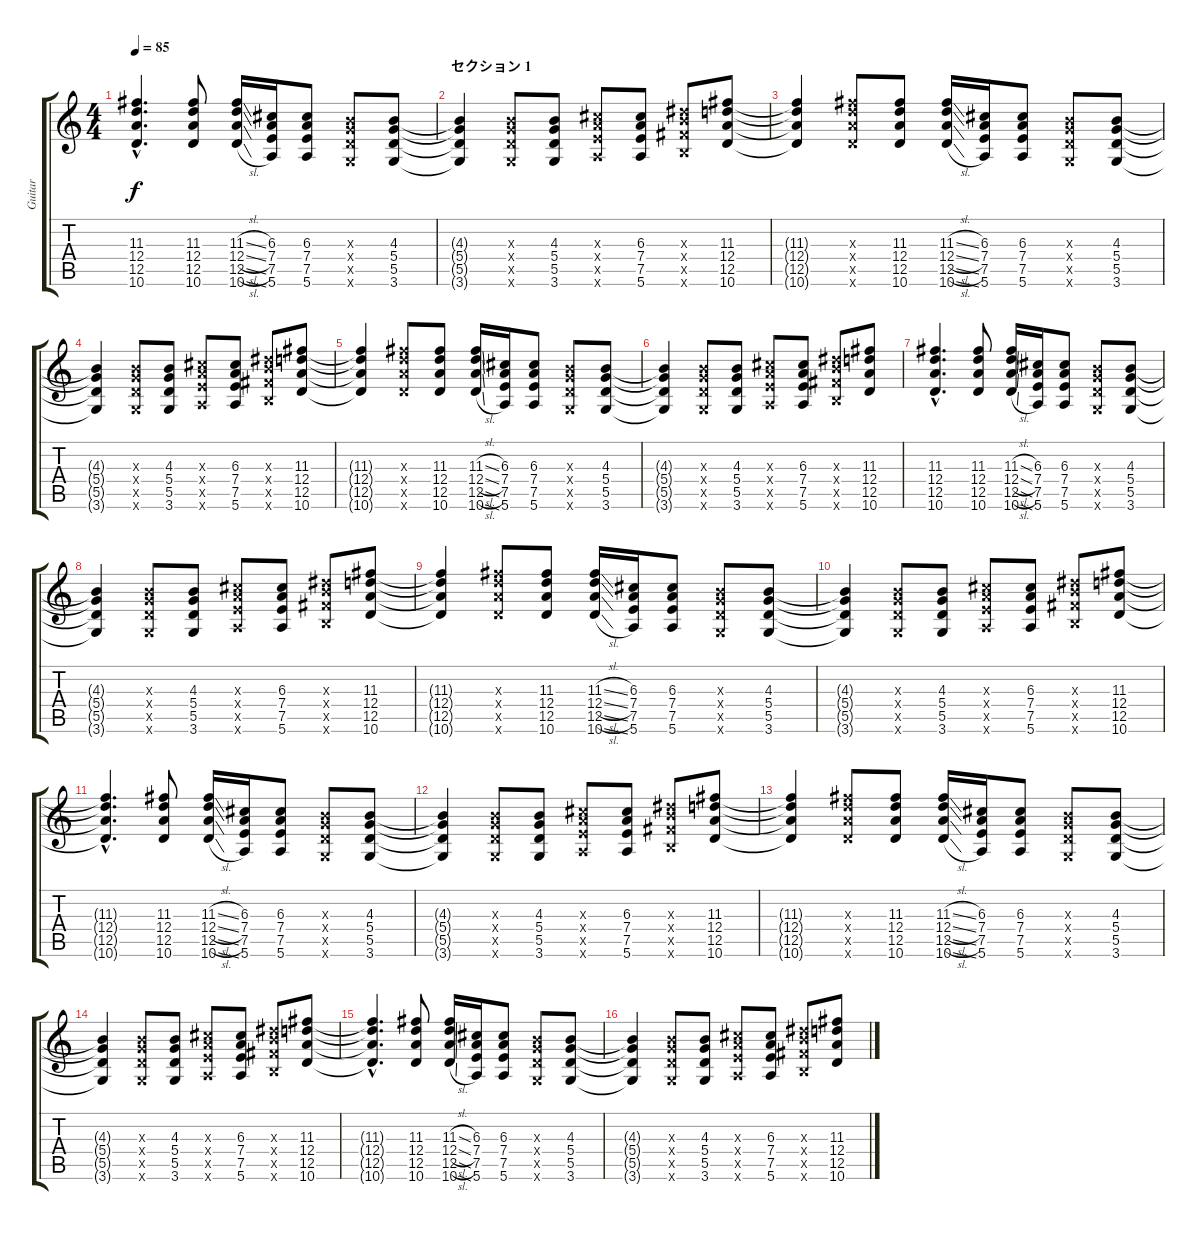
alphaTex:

\track ("Guitar" "Guitar") {instrument electricguitarjazz}
\staff {score tabs}
\tuning (E4 B3 G3 D3 A2 E2) {hide}
\ts (4 4)
\tempo 85
\clef g2
\ks c
(11.3{hac} 12.4{hac} 12.5{hac} 10.6{hac}).4{d dy f instrument electricguitarjazz} (11.3 12.4 12.5 10.6).8 (11.3{sl} 12.4{sl} 12.5{sl} 10.6{sl}).16 (6.3 7.4 7.5 5.6).16 (6.3 7.4 7.5 5.6).8 (4.3{x} 5.4{x} 5.5{x} 3.6{x}).8 (4.3 5.4 5.5 3.6).8 |
\section ("" "セクション 1")
(4.3{t} 5.4{t} 5.5{t} 3.6{t}).4 (4.3{x} 5.4{x} 5.5{x} 3.6{x}).8 (4.3 5.4 5.5 3.6).8 (6.3{x} 7.4{x} 7.5{x} 5.6{x}).8 (6.3 7.4 7.5 5.6).8 (8.3{x} 9.4{x} 9.5{x} 7.6{x}).8 (11.3 12.4 12.5 10.6).8 |
(11.3{t} 12.4{t} 12.5{t} 10.6{t}).4 (11.3{x} 12.4{x} 12.5{x} 10.6{x}).8 (11.3 12.4 12.5 10.6).8 (11.3{sl} 12.4{sl} 12.5{sl} 10.6{sl}).16 (6.3 7.4 7.5 5.6).16 (6.3 7.4 7.5 5.6).8 (4.3{x} 5.4{x} 5.5{x} 3.6{x}).8 (4.3 5.4 5.5 3.6).8 |
(4.3{t} 5.4{t} 5.5{t} 3.6{t}).4 (4.3{x} 5.4{x} 5.5{x} 3.6{x}).8 (4.3 5.4 5.5 3.6).8 (6.3{x} 7.4{x} 7.5{x} 5.6{x}).8 (6.3 7.4 7.5 5.6).8 (8.3{x} 9.4{x} 9.5{x} 7.6{x}).8 (11.3 12.4 12.5 10.6).8 |
(11.3{t} 12.4{t} 12.5{t} 10.6{t}).4 (11.3{x} 12.4{x} 12.5{x} 10.6{x}).8 (11.3 12.4 12.5 10.6).8 (11.3{sl} 12.4{sl} 12.5{sl} 10.6{sl}).16 (6.3 7.4 7.5 5.6).16 (6.3 7.4 7.5 5.6).8 (4.3{x} 5.4{x} 5.5{x} 3.6{x}).8 (4.3 5.4 5.5 3.6).8 |
(4.3{t} 5.4{t} 5.5{t} 3.6{t}).4 (4.3{x} 5.4{x} 5.5{x} 3.6{x}).8 (4.3 5.4 5.5 3.6).8 (6.3{x} 7.4{x} 7.5{x} 5.6{x}).8 (6.3 7.4 7.5 5.6).8 (8.3{x} 9.4{x} 9.5{x} 7.6{x}).8 (11.3 12.4 12.5 10.6).8 |
(11.3{hac} 12.4{hac} 12.5{hac} 10.6{hac}).4{d} (11.3 12.4 12.5 10.6).8 (11.3{sl} 12.4{sl} 12.5{sl} 10.6{sl}).16 (6.3 7.4 7.5 5.6).16 (6.3 7.4 7.5 5.6).8 (4.3{x} 5.4{x} 5.5{x} 3.6{x}).8 (4.3 5.4 5.5 3.6).8 |
(4.3{t} 5.4{t} 5.5{t} 3.6{t}).4 (4.3{x} 5.4{x} 5.5{x} 3.6{x}).8 (4.3 5.4 5.5 3.6).8 (6.3{x} 7.4{x} 7.5{x} 5.6{x}).8 (6.3 7.4 7.5 5.6).8 (8.3{x} 9.4{x} 9.5{x} 7.6{x}).8 (11.3 12.4 12.5 10.6).8 |
(11.3{t} 12.4{t} 12.5{t} 10.6{t}).4 (11.3{x} 12.4{x} 12.5{x} 10.6{x}).8 (11.3 12.4 12.5 10.6).8 (11.3{sl} 12.4{sl} 12.5{sl} 10.6{sl}).16 (6.3 7.4 7.5 5.6).16 (6.3 7.4 7.5 5.6).8 (4.3{x} 5.4{x} 5.5{x} 3.6{x}).8 (4.3 5.4 5.5 3.6).8 |
(4.3{t} 5.4{t} 5.5{t} 3.6{t}).4 (4.3{x} 5.4{x} 5.5{x} 3.6{x}).8 (4.3 5.4 5.5 3.6).8 (6.3{x} 7.4{x} 7.5{x} 5.6{x}).8 (6.3 7.4 7.5 5.6).8 (8.3{x} 9.4{x} 9.5{x} 7.6{x}).8 (11.3 12.4 12.5 10.6).8 |
(11.3{hac t} 12.4{hac t} 12.5{hac t} 10.6{hac t}).4{d} (11.3 12.4 12.5 10.6).8 (11.3{sl} 12.4{sl} 12.5{sl} 10.6{sl}).16 (6.3 7.4 7.5 5.6).16 (6.3 7.4 7.5 5.6).8 (4.3{x} 5.4{x} 5.5{x} 3.6{x}).8 (4.3 5.4 5.5 3.6).8 |
(4.3{t} 5.4{t} 5.5{t} 3.6{t}).4 (4.3{x} 5.4{x} 5.5{x} 3.6{x}).8 (4.3 5.4 5.5 3.6).8 (6.3{x} 7.4{x} 7.5{x} 5.6{x}).8 (6.3 7.4 7.5 5.6).8 (8.3{x} 9.4{x} 9.5{x} 7.6{x}).8 (11.3 12.4 12.5 10.6).8 |
(11.3{t} 12.4{t} 12.5{t} 10.6{t}).4 (11.3{x} 12.4{x} 12.5{x} 10.6{x}).8 (11.3 12.4 12.5 10.6).8 (11.3{sl} 12.4{sl} 12.5{sl} 10.6{sl}).16 (6.3 7.4 7.5 5.6).16 (6.3 7.4 7.5 5.6).8 (4.3{x} 5.4{x} 5.5{x} 3.6{x}).8 (4.3 5.4 5.5 3.6).8 |
(4.3{t} 5.4{t} 5.5{t} 3.6{t}).4 (4.3{x} 5.4{x} 5.5{x} 3.6{x}).8 (4.3 5.4 5.5 3.6).8 (6.3{x} 7.4{x} 7.5{x} 5.6{x}).8 (6.3 7.4 7.5 5.6).8 (8.3{x} 9.4{x} 9.5{x} 7.6{x}).8 (11.3 12.4 12.5 10.6).8 |
(11.3{hac t} 12.4{hac t} 12.5{hac t} 10.6{hac t}).4{d} (11.3 12.4 12.5 10.6).8 (11.3{sl} 12.4{sl} 12.5{sl} 10.6{sl}).16 (6.3 7.4 7.5 5.6).16 (6.3 7.4 7.5 5.6).8 (4.3{x} 5.4{x} 5.5{x} 3.6{x}).8 (4.3 5.4 5.5 3.6).8 |
(4.3{t} 5.4{t} 5.5{t} 3.6{t}).4 (4.3{x} 5.4{x} 5.5{x} 3.6{x}).8 (4.3 5.4 5.5 3.6).8 (6.3{x} 7.4{x} 7.5{x} 5.6{x}).8 (6.3 7.4 7.5 5.6).8 (8.3{x} 9.4{x} 9.5{x} 7.6{x}).8 (11.3 12.4 12.5 10.6).8
